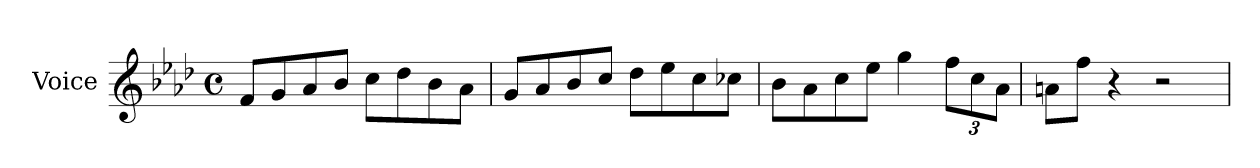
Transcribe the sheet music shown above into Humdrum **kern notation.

**kern
*part1
*staff1
*I"Voice
*I'Voice
*clefG2
*k[b-e-a-d-]
*M4/4
*met(c)
=1
8f/L
8g/
8a-/
8b-/J
8cc\L
8dd-\
8b-\
8a-\J
=2
8g/L
8a-/
8b-/
8cc/J
8dd-\L
8ee-\
8cc\
8cc-X\J
=3
8b-\L
8a-\
8cc\
8ee-\J
4gg\
12ff\L
12cc\
12a-\J
=4
8an\L
8ff\J
4r
2rcc
=
*-
